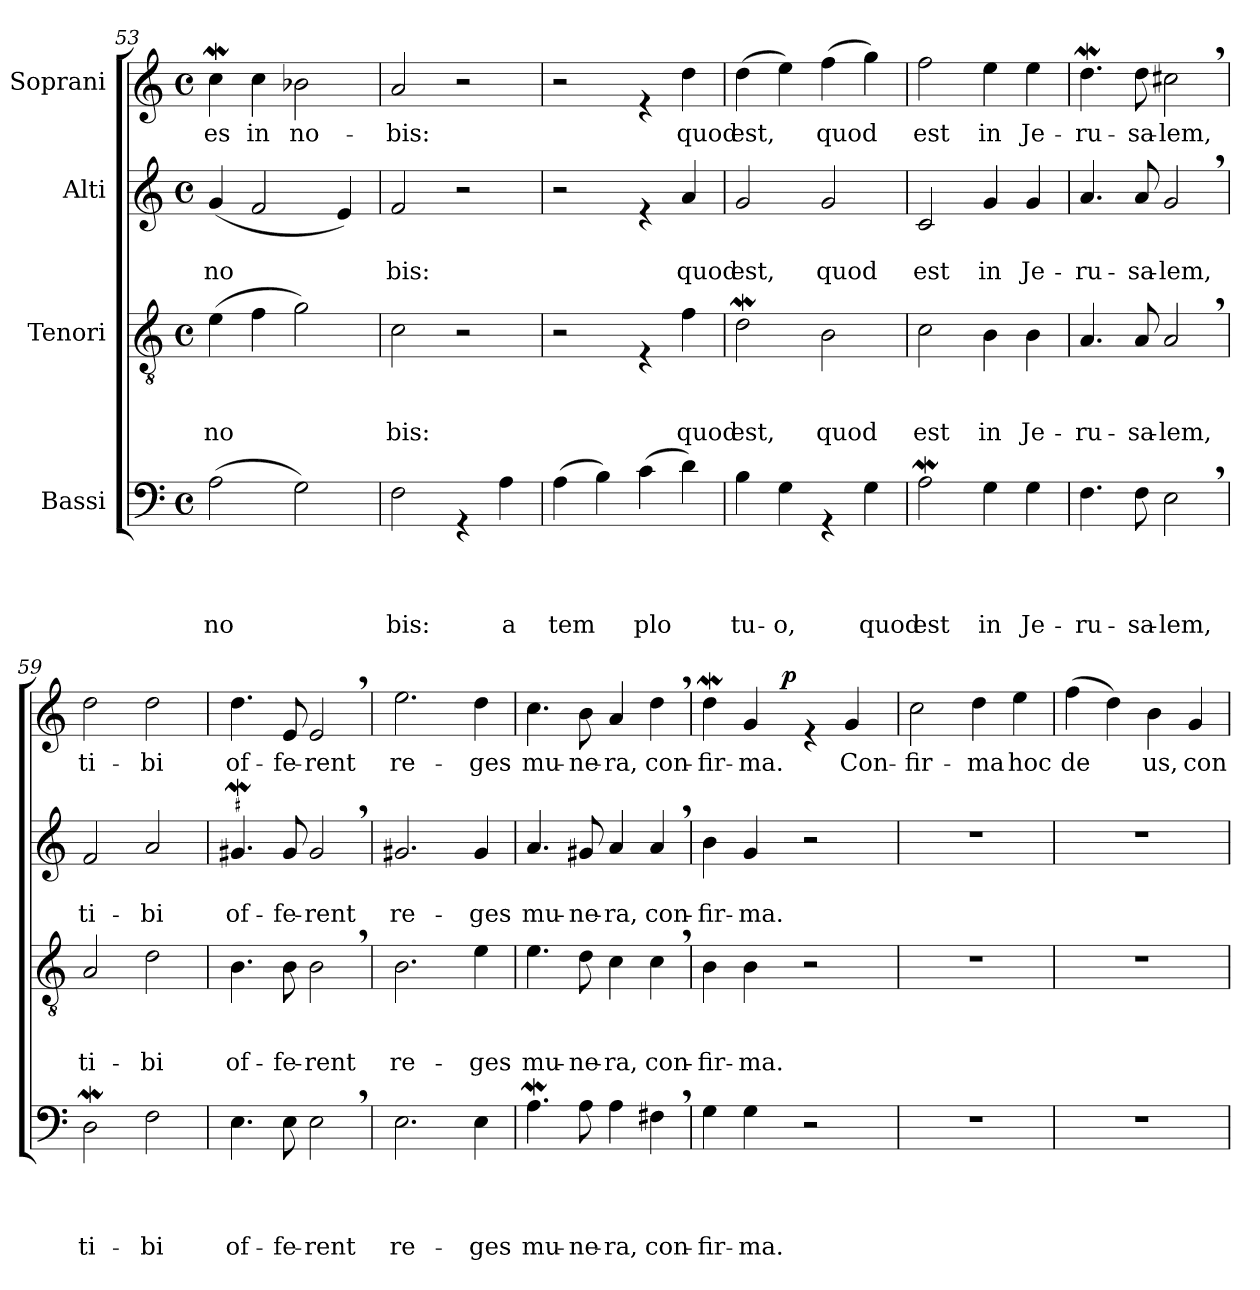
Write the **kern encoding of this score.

**kern	**text	**text	**text	**text	**kern	**text	**text	**text	**kern	**text	**text	**kern	**text	**dynam
*part4	*part4	*part4	*part4	*part4	*part3	*part3	*part3	*part3	*part2	*part2	*part2	*part1	*part1	*part1
*staff4	*staff4	*staff4	*staff4	*staff4	*staff3	*staff3	*staff3	*staff3	*staff2	*staff2	*staff2	*staff1	*staff1	*staff1
*I"Bassi	*	*	*	*	*I"Tenori	*	*	*	*I"Alti	*	*	*I"Soprani	*	*
*clefF4	*	*	*	*	*clefGv2	*	*	*	*clefG2	*	*	*clefG2	*	*
*k[]	*	*	*	*	*k[]	*	*	*	*k[]	*	*	*k[]	*	*
*C:	*	*	*	*	*C:	*	*	*	*C:	*	*	*C:	*	*
*M4/4	*	*	*	*	*M4/4	*	*	*	*M4/4	*	*	*M4/4	*	*
*met(c)	*	*	*	*	*met(c)	*	*	*	*met(c)	*	*	*met(c)	*	*
=53	=53	=53	=53	=53	=53	=53	=53	=53	=53	=53	=53	=53	=53	=53
!	!	!	!	!LO:LY:b	!	!	!	!LO:LY:b	!	!	!LO:LY:b	!	!LO:LY:b	!
(>2A\	.	.	.	no	(>4e\	.	.	no	(<4g/	.	no	4ccw\	es	.
!	!	!	!	!	!	!	!	!	!	!	!	!	!LO:LY:b	!
.	.	.	.	.	4f\	.	.	.	2f</	.	.	4cc\	in	.
!	!	!	!	!	!	!	!	!	!	!	!	!	!LO:LY:b	!
2G\)	.	.	.	.	2g\)	.	.	.	.	.	.	2b-X\	no-	.
.	.	.	.	.	.	.	.	.	4e/)	.	.	.	.	.
=54	=54	=54	=54	=54	=54	=54	=54	=54	=54	=54	=54	=54	=54	=54
!	!	!	!	!LO:LY:b	!	!	!	!LO:LY:b	!	!	!LO:LY:b	!	!LO:LY:b	!
2F\	.	.	.	bis:	2c\	.	.	bis:	2f/	.	bis:	2a/	-bis:	.
4rGG	.	.	.	.	2r	.	.	.	2r	.	.	2r	.	.
!	!	!	!	!LO:LY:b	!	!	!	!	!	!	!	!	!	!
4A\	.	.	.	a	.	.	.	.	.	.	.	.	.	.
=55	=55	=55	=55	=55	=55	=55	=55	=55	=55	=55	=55	=55	=55	=55
!	!	!	!	!LO:LY:b	!	!	!	!	!	!	!	!	!	!
(>4A\	.	.	.	tem	2r	.	.	.	2r	.	.	2r	.	.
4B\)	.	.	.	.	.	.	.	.	.	.	.	.	.	.
!	!	!	!	!LO:LY:b	!	!	!	!	!	!	!	!	!	!
(>4c\	.	.	.	plo	4rE	.	.	.	4re	.	.	4re	.	.
!	!	!	!	!	!	!	!	!LO:LY:b	!	!	!LO:LY:b	!	!LO:LY:b	!
4d\)	.	.	.	.	4f\	.	.	quod	4a/	.	quod	4dd\	quod	.
=56	=56	=56	=56	=56	=56	=56	=56	=56	=56	=56	=56	=56	=56	=56
!	!	!	!	!LO:LY:b	!	!	!	!LO:LY:b	!	!	!LO:LY:b	!	!LO:LY:b	!
4B\	.	.	.	tu-	2dW\	.	.	est,	2g/	.	est,	(>4dd\	est,	.
!	!	!	!	!LO:LY:b	!	!	!	!	!	!	!	!	!	!
4G>\	.	.	.	-o,	.	.	.	.	.	.	.	4ee\)	.	.
!	!	!	!	!	!	!	!	!LO:LY:b	!	!	!LO:LY:b	!	!LO:LY:b	!
4rGG	.	.	.	.	2B\	.	.	quod	2g/	.	quod	(>4ff\	quod	.
!	!	!	!	!LO:LY:b	!	!	!	!	!	!	!	!	!	!
4G\	.	.	.	quod	.	.	.	.	.	.	.	4gg\)	.	.
!!LO:LB:g=z
=57	=57	=57	=57	=57	=57	=57	=57	=57	=57	=57	=57	=57	=57	=57
!	!	!	!	!LO:LY:b	!	!	!	!LO:LY:b	!	!	!LO:LY:b	!	!LO:LY:b	!
2AW\	.	.	.	est	2c\	.	.	est	2c/	.	est	2ff\	est	.
!	!	!	!	!LO:LY:b	!	!	!	!LO:LY:b	!	!	!LO:LY:b	!	!LO:LY:b	!
4G\	.	.	.	in	4B\	.	.	in	4g/	.	in	4ee\	in	.
!	!	!	!	!LO:LY:b	!	!	!	!LO:LY:b	!	!	!LO:LY:b	!	!LO:LY:b	!
4G\	.	.	.	Je-	4B\	.	.	Je-	4g/	.	Je-	4ee\	Je-	.
=58	=58	=58	=58	=58	=58	=58	=58	=58	=58	=58	=58	=58	=58	=58
!	!	!	!	!LO:LY:b	!	!	!	!LO:LY:b	!	!	!LO:LY:b	!	!LO:LY:b	!
4.F\	.	.	.	-ru-	4.A/	.	.	-ru-	4.a/	.	-ru-	4.ddW\	-ru-	.
!	!	!	!	!LO:LY:b	!	!	!	!LO:LY:b	!	!	!LO:LY:b	!	!LO:LY:b	!
8F\	.	.	.	-sa-	8A/	.	.	-sa-	8a/	.	-sa-	8dd\	-sa-	.
!	!	!	!	!LO:LY:b	!	!	!	!LO:LY:b	!	!	!LO:LY:b	!	!LO:LY:b	!
2E,<\	.	.	.	-lem,	2A,</	.	.	-lem,	2g,</	.	-lem,	2cc#X,>\	-lem,	.
=59	=59	=59	=59	=59	=59	=59	=59	=59	=59	=59	=59	=59	=59	=59
!	!	!	!	!LO:LY:b	!	!	!	!LO:LY:b	!	!	!LO:LY:b	!	!LO:LY:b	!
2DW\	.	.	.	ti-	2A/	.	.	ti-	2f/	.	ti-	2dd\	ti-	.
!	!	!	!	!LO:LY:b	!	!	!	!LO:LY:b	!	!	!LO:LY:b	!	!LO:LY:b	!
2F\	.	.	.	-bi	2d\	.	.	-bi	2a/	.	-bi	2dd\	-bi	.
=60	=60	=60	=60	=60	=60	=60	=60	=60	=60	=60	=60	=60	=60	=60
!	!	!	!	!LO:LY:b	!	!	!	!LO:LY:b	!	!	!LO:LY:b	!	!LO:LY:b	!
4.E\	.	.	.	of-	4.B\	.	.	of-	4.g#XW/	.	of-	4.dd\	of-	.
!	!	!	!	!LO:LY:b	!	!	!	!LO:LY:b	!	!	!LO:LY:b	!	!LO:LY:b	!
8E\	.	.	.	-fe-	8B\	.	.	-fe-	8g#/	.	-fe-	8e/	-fe-	.
!	!	!	!	!LO:LY:b	!	!	!	!LO:LY:b	!	!	!LO:LY:b	!	!LO:LY:b	!
2E,<\	.	.	.	-rent	2B,<\	.	.	-rent	2g#,</	.	-rent	2e,</	-rent	.
=61	=61	=61	=61	=61	=61	=61	=61	=61	=61	=61	=61	=61	=61	=61
!	!	!	!	!LO:LY:b	!	!	!	!LO:LY:b	!	!	!LO:LY:b	!	!LO:LY:b	!
2.E\	.	.	.	re-	2.B\	.	.	re-	2.g#X/	.	re-	2.ee\	re-	.
!	!	!	!	!LO:LY:b	!	!	!	!LO:LY:b	!	!	!LO:LY:b	!	!LO:LY:b	!
4E\	.	.	.	-ges	4e\	.	.	-ges	4g#/	.	-ges	4dd\	-ges	.
=62	=62	=62	=62	=62	=62	=62	=62	=62	=62	=62	=62	=62	=62	=62
!	!	!	!	!LO:LY:b	!	!	!	!LO:LY:b	!	!	!LO:LY:b	!	!LO:LY:b	!
4.AW\	.	.	.	mu-	4.e\	.	.	mu-	4.a/	.	mu-	4.cc\	mu-	.
!	!	!	!	!LO:LY:b	!	!	!	!LO:LY:b	!	!	!LO:LY:b	!	!LO:LY:b	!
8A\	.	.	.	-ne-	8d\	.	.	-ne-	8g#X/	.	-ne-	8b\	-ne-	.
!	!	!	!	!LO:LY:b	!	!	!	!LO:LY:b	!	!	!LO:LY:b	!	!LO:LY:b	!
4A\	.	.	.	-ra,	4c\	.	.	-ra,	4a/	.	-ra,	4a/	-ra,	.
!	!	!	!	!LO:LY:b	!	!	!	!LO:LY:b	!	!	!LO:LY:b	!	!LO:LY:b	!
4F#X,<\	.	.	.	con-	4c,<\	.	.	con-	4a,</	.	con-	4dd,>\	con-	.
=63	=63	=63	=63	=63	=63	=63	=63	=63	=63	=63	=63	=63	=63	=63
!	!	!	!	!	!	!	!	!	!	!	!	!LO:TX:a:i:t=Solo	!	!
!	!	!	!	!LO:LY:b	!	!	!	!LO:LY:b	!	!	!LO:LY:b	!	!LO:LY:b	!
*	*	*	*	*	*	*	*	*	*	*	*	*^	*	*
4G\	.	.	.	-fir-	4B\	.	.	-fir-	4b\	.	-fir-	4ddW\	4ryy	-fir-	.
!	!	!	!	!LO:LY:b	!	!	!	!LO:LY:b	!	!	!LO:LY:b	!	!	!LO:LY:b	!
4G\	.	.	.	-ma.	4B\	.	.	-ma.	4g/	.	-ma.	4g/	8ryy	-ma.	.
.	.	.	.	.	.	.	.	.	.	.	.	.	32ryy	.	.
!	!	!	!	!	!	!	!	!	!	!	!	!	!	!	!LO:DY:a
.	.	.	.	.	.	.	.	.	.	.	.	.	2ryy	.	p
2r	.	.	.	.	2r	.	.	.	2r	.	.	4re	.	.	.
!	!	!	!	!	!	!	!	!	!	!	!	!	!	!LO:LY:b	!
.	.	.	.	.	.	.	.	.	.	.	.	4g/	.	Con-	.
.	.	.	.	.	.	.	.	.	.	.	.	.	16.ryy	.	.
!!LO:PB:g=z
=64	=64	=64	=64	=64	=64	=64	=64	=64	=64	=64	=64	=64	=64	=64	=64
!	!	!	!	!	!	!	!	!	!	!	!	!	!	!LO:LY:b	!
*	*	*	*	*	*	*	*	*	*	*	*	*v	*v	*	*
1r	.	.	.	.	1r	.	.	.	1r	.	.	2cc\	-fir-	.
!	!	!	!	!	!	!	!	!	!	!	!	!	!LO:LY:b	!
.	.	.	.	.	.	.	.	.	.	.	.	4dd\	-ma	.
!	!	!	!	!	!	!	!	!	!	!	!	!	!LO:LY:b	!
.	.	.	.	.	.	.	.	.	.	.	.	4ee\	hoc	.
=65	=65	=65	=65	=65	=65	=65	=65	=65	=65	=65	=65	=65	=65	=65
!	!	!	!	!	!	!	!	!	!	!	!	!	!LO:LY:b	!
1r	.	.	.	.	1r	.	.	.	1r	.	.	(>4ff\	de	.
.	.	.	.	.	.	.	.	.	.	.	.	4dd\)	.	.
!	!	!	!	!	!	!	!	!	!	!	!	!	!LO:LY:b	!
.	.	.	.	.	.	.	.	.	.	.	.	4b\	us,	.
!	!	!	!	!	!	!	!	!	!	!	!	!	!LO:LY:b	!
.	.	.	.	.	.	.	.	.	.	.	.	4g/	con-	.
=	=	=	=	=	=	=	=	=	=	=	=	=	=	=
*-	*-	*-	*-	*-	*-	*-	*-	*-	*-	*-	*-	*-	*-	*-
